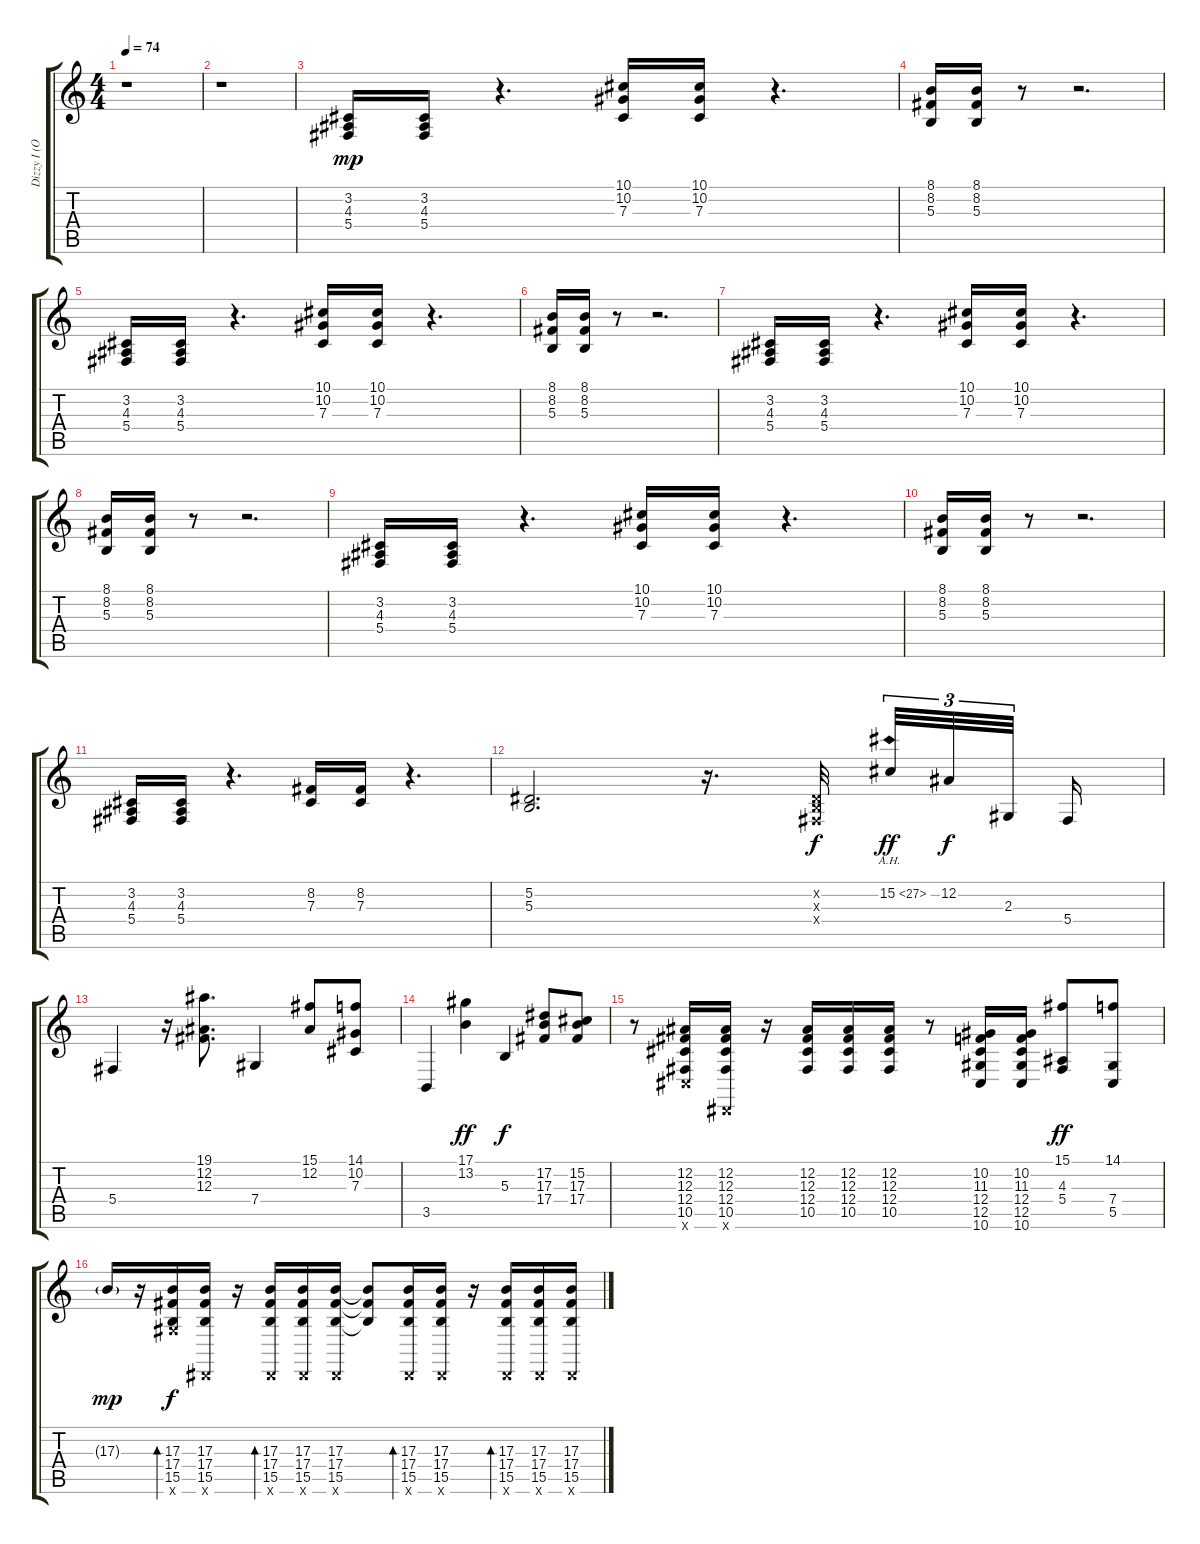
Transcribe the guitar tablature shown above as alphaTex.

\track ("Dizzy I (Organ)" "Dizzy I (O") {instrument synthstrings1}
\staff {score tabs}
\tuning (Eb4 Bb3 Gb3 Db3 Ab2 Eb2) {hide}
\ts (4 4)
\tempo 74
\clef g2
\ks c
r.1{dy mp} |
r.1 |
(3.2 4.3 5.4).16 (3.2 4.3 5.4).16 r.4{d} (10.1 10.2 7.3).16 (10.1 10.2 7.3).16 r.4{d} |
(8.1 8.2 5.3).16 (8.1 8.2 5.3).16 r.8 r.2{d} |
(3.2 4.3 5.4).16 (3.2 4.3 5.4).16 r.4{d} (10.1 10.2 7.3).16 (10.1 10.2 7.3).16 r.4{d} |
(8.1 8.2 5.3).16 (8.1 8.2 5.3).16 r.8 r.2{d} |
(3.2 4.3 5.4).16 (3.2 4.3 5.4).16 r.4{d} (10.1 10.2 7.3).16 (10.1 10.2 7.3).16 r.4{d} |
(8.1 8.2 5.3).16 (8.1 8.2 5.3).16 r.8 r.2{d} |
(3.2 4.3 5.4).16 (3.2 4.3 5.4).16 r.4{d} (10.1 10.2 7.3).16 (10.1 10.2 7.3).16 r.4{d} |
(8.1 8.2 5.3).16 (8.1 8.2 5.3).16 r.8 r.2{d} |
(3.2 4.3 5.4).16 (3.2 4.3 5.4).16 r.4{d} (8.2 7.3).16 (8.2 7.3).16 r.4{d} |
(5.2 5.3).2{d} r.16{d} (5.2{x} 5.3{x} 5.4{x}).32{dy f} 15.2{ah 12}.32{tu (3 2) dy ff} 12.2.32{tu (3 2) dy f} 2.3.32{tu (3 2)} 5.4.16 |
5.4.4 r.16 (19.1 12.2 12.3).8{d} 7.4.4 (15.1 12.2).8 (14.1 10.2 7.3).8 |
3.5.4 (17.1 13.2).4{dy ff} 5.3.4{dy f} (17.2 17.3 17.4).8 (15.2 17.3 17.4).8 |
r.8 (12.2 12.3 12.4 10.5 10.6{x}).16 (12.2 12.3 12.4 10.5 0.6{x}).16 r.16 (12.2 12.3 12.4 10.5).16 (12.2 12.3 12.4 10.5).16 (12.2 12.3 12.4 10.5).16 r.8 (10.2 11.3 12.4 12.5 10.6).16 (10.2 11.3 12.4 12.5 10.6).16 (15.1 4.3 5.4).8{dy ff} (14.1 7.4 5.5).8 |
17.3{g}.16{dy mp} r.16 (17.3 17.4 15.5 17.6{x}).16{bd 120 dy f} (17.3 17.4 15.5 0.6{x}).16 r.16 (17.3 17.4 15.5 0.6{x}).16{bd 120} (17.3 17.4 15.5 0.6{x}).16 (17.3 17.4 15.5 0.6{x}).16 (17.3{t} 17.4{t} 15.5{t}).8 (17.3 17.4 15.5 0.6{x}).16{bd 120} (17.3 17.4 15.5 0.6{x}).16 r.16 (17.3 17.4 15.5 0.6{x}).16{bd 120} (17.3 17.4 15.5 0.6{x}).16 (17.3 17.4 15.5 0.6{x}).16
